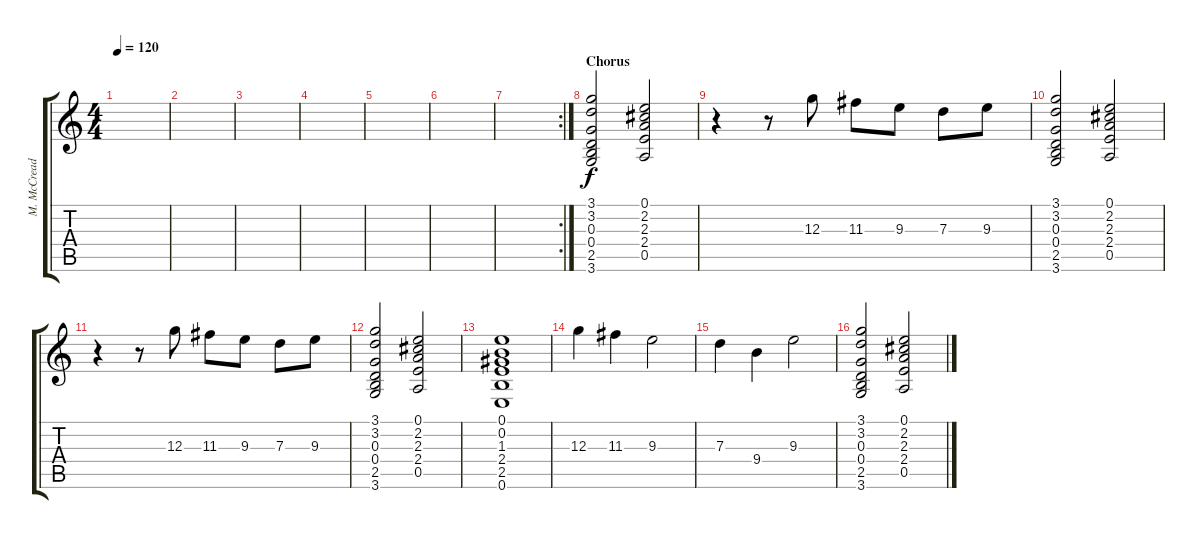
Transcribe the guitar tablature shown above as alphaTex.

\track ("M. McCready (Dist.)" "M. McCread") {instrument distortionguitar}
\staff {score tabs}
\tuning (E4 B3 G3 D3 A2 E2) {hide}
\ts (4 4)
\tempo 120
\clef g2
\ks c
|
|
|
|
|
|
\rc 2
|
\section ("" "Chorus")
(3.1 3.2 0.3 0.4 2.5 3.6).2 (0.1 2.2 2.3 2.4 0.5).2 |
r.4 r.8 12.3.8 11.3.8 9.3.8 7.3.8 9.3.8 |
(3.1 3.2 0.3 0.4 2.5 3.6).2 (0.1 2.2 2.3 2.4 0.5).2 |
r.4 r.8 12.3.8 11.3.8 9.3.8 7.3.8 9.3.8 |
(3.1 3.2 0.3 0.4 2.5 3.6).2 (0.1 2.2 2.3 2.4 0.5).2 |
(0.1 0.2 1.3 2.4 2.5 0.6).1 |
12.3.4 11.3.4 9.3.2 |
7.3.4 9.4.4 9.3.2 |
(3.1 3.2 0.3 0.4 2.5 3.6).2 (0.1 2.2 2.3 2.4 0.5).2
